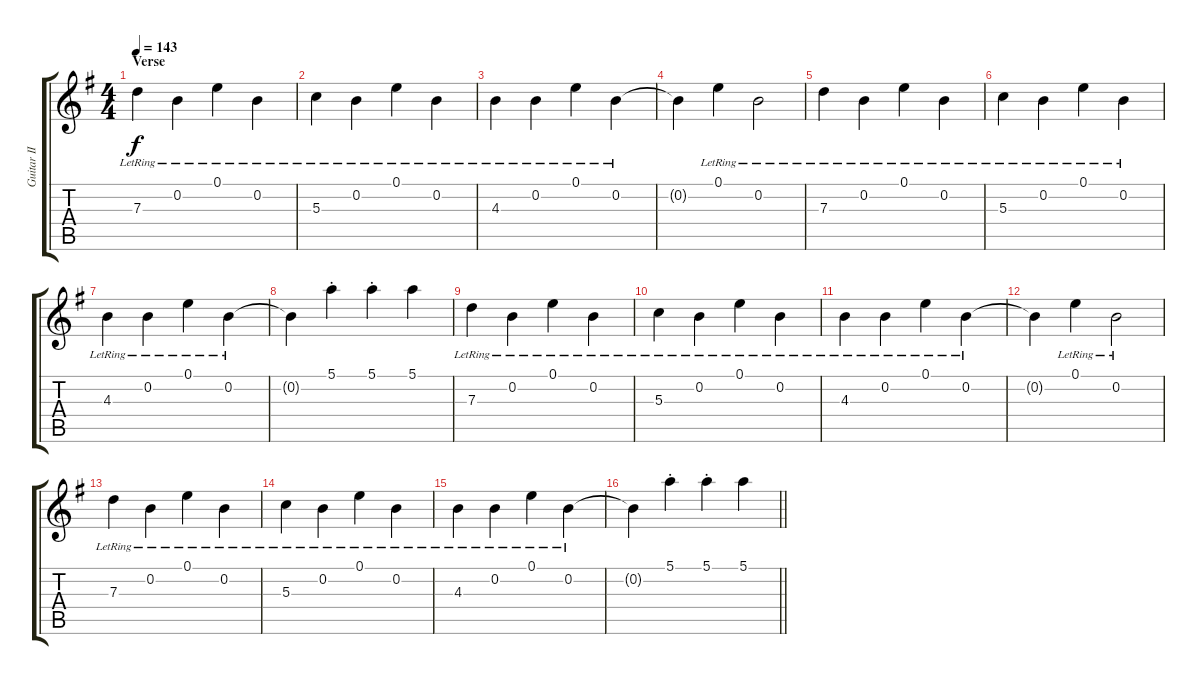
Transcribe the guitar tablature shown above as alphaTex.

\track ("Guitar II" "Guitar II") {instrument distortionguitar}
\staff {score tabs}
\tuning (E4 B3 G3 D3 A2 E2) {hide}
\ts (4 4)
\section ("" "Verse")
\tempo 143
\clef g2
\ks eminor
7.3{lr}.4{dy f} 0.2{lr}.4 0.1{lr}.4 0.2{lr}.4 |
5.3{lr}.4 0.2{lr}.4 0.1{lr}.4 0.2{lr}.4 |
4.3{lr}.4 0.2{lr}.4 0.1{lr}.4 0.2{lr}.4 |
0.2{t}.4 0.1{lr}.4 0.2{lr}.2 |
7.3{lr}.4 0.2{lr}.4 0.1{lr}.4 0.2{lr}.4 |
5.3{lr}.4 0.2{lr}.4 0.1{lr}.4 0.2{lr}.4 |
4.3{lr}.4 0.2{lr}.4 0.1{lr}.4 0.2{lr}.4 |
0.2{t}.4 5.1{st}.4 5.1{st}.4 5.1.4 |
7.3{lr}.4 0.2{lr}.4 0.1{lr}.4 0.2{lr}.4 |
5.3{lr}.4 0.2{lr}.4 0.1{lr}.4 0.2{lr}.4 |
4.3{lr}.4 0.2{lr}.4 0.1{lr}.4 0.2{lr}.4 |
0.2{t}.4 0.1{lr}.4 0.2{lr}.2 |
7.3{lr}.4 0.2{lr}.4 0.1{lr}.4 0.2{lr}.4 |
5.3{lr}.4 0.2{lr}.4 0.1{lr}.4 0.2{lr}.4 |
4.3{lr}.4 0.2{lr}.4 0.1{lr}.4 0.2{lr}.4 |
\barLineRight lightlight
0.2{t}.4 5.1{st}.4 5.1{st}.4 5.1.4
